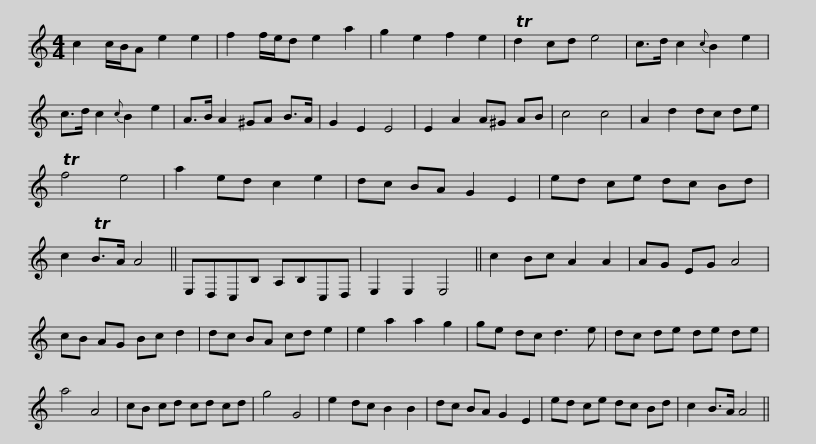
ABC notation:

X:1
L:1/8
M:4/4
I:linebreak $
K:C
V:1 treble
V:1
 c2 c/B/A e2 e2 | f2 f/e/d e2 a2 | g2 e2 f2 e2 | Td2 cd e4 | c>d c2{c} B2 e2 | %5
 c>d c2{c} B2 e2 | A>B A2 ^GA B>A |$ G2 E2 E4 | E2 A2 A^G AB | c4 c4 | %10
 A2 d2 dc de | Tf4 e4 | a2 ed c2 e2 | dc BA G2 E2 | ed ce dc Bd | %15
 c2 TB>A A4 ||$ E,D,C,B, A,B,C,D, | E,2 E,2 E,4 || c2 Bc A2 A2 | AG EG A4 | %20
 cB AG Bc d2 | dc BA cd e2 | e2 a2 a2 g2 |$ ge dc d3 e | dc de de de | %25
 a4 A4 | cB cd cd cd | g4 G4 | e2 dc B2 B2 | dc BA G2 E2 | %30
 ed ce dc Bd |$ c2 B>A A4 || %32
